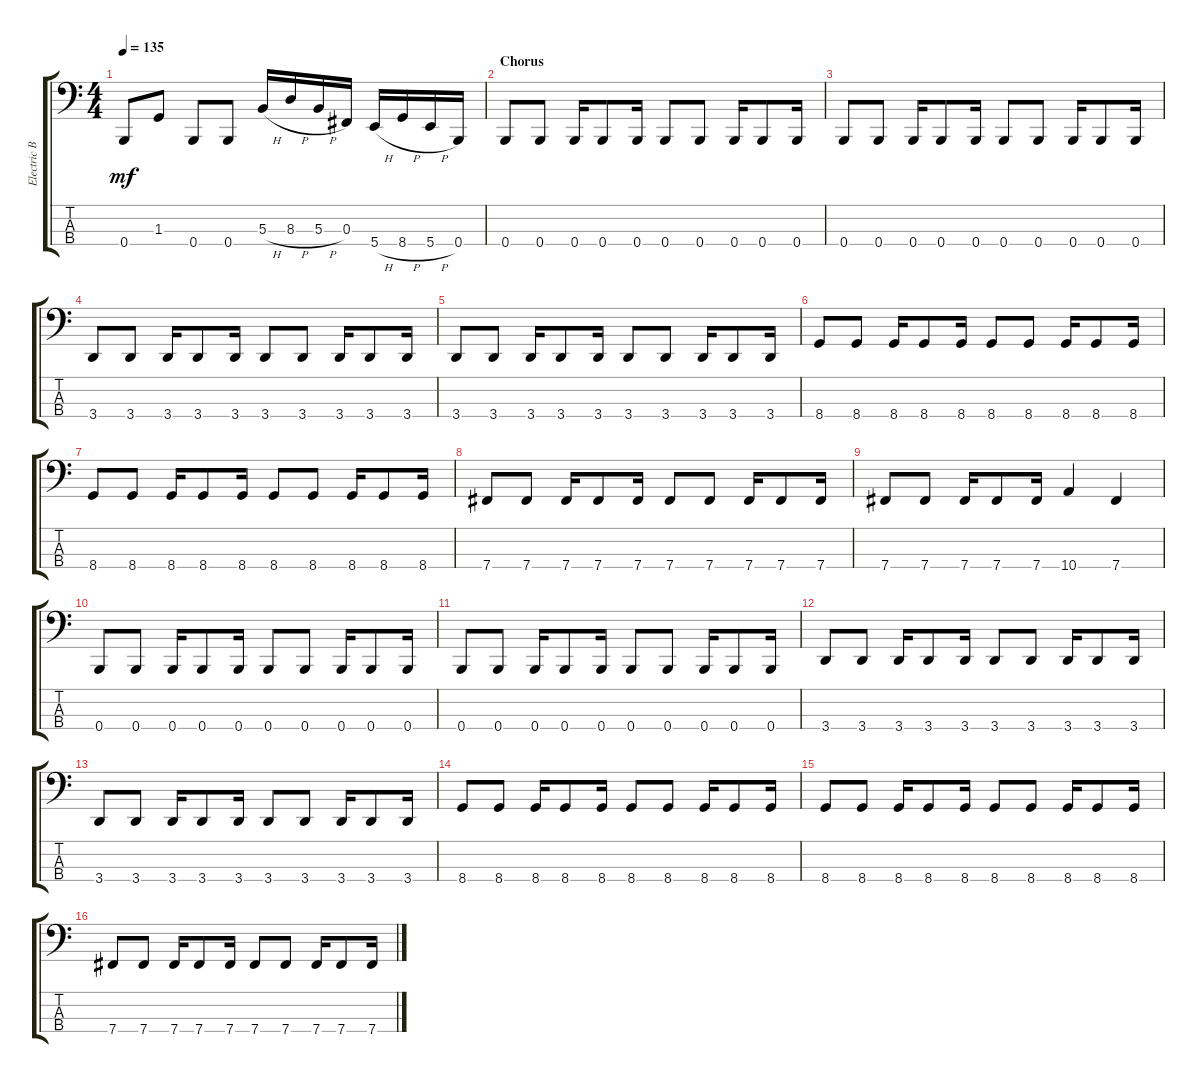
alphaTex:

\track ("Electric Bass" "Electric B") {instrument electricbassfinger}
\staff {score tabs}
\tuning (E2 B1 Gb1 B0) {hide}
\ts (4 4)
\tempo 135
\clef f4
\ks c
0.4.8{dy mf} 1.3.8 0.4.8 0.4.8 5.3{h}.16 8.3{h}.16 5.3{h}.16 0.3.16 5.4{h}.16 8.4{h}.16 5.4{h}.16 0.4.16 |
\section ("" "Chorus")
0.4.8 0.4.8 0.4.16 0.4.8 0.4.16 0.4.8 0.4.8 0.4.16 0.4.8 0.4.16 |
0.4.8 0.4.8 0.4.16 0.4.8 0.4.16 0.4.8 0.4.8 0.4.16 0.4.8 0.4.16 |
3.4.8 3.4.8 3.4.16 3.4.8 3.4.16 3.4.8 3.4.8 3.4.16 3.4.8 3.4.16 |
3.4.8 3.4.8 3.4.16 3.4.8 3.4.16 3.4.8 3.4.8 3.4.16 3.4.8 3.4.16 |
8.4.8 8.4.8 8.4.16 8.4.8 8.4.16 8.4.8 8.4.8 8.4.16 8.4.8 8.4.16 |
8.4.8 8.4.8 8.4.16 8.4.8 8.4.16 8.4.8 8.4.8 8.4.16 8.4.8 8.4.16 |
7.4.8 7.4.8 7.4.16 7.4.8 7.4.16 7.4.8 7.4.8 7.4.16 7.4.8 7.4.16 |
7.4.8 7.4.8 7.4.16 7.4.8 7.4.16 10.4.4 7.4.4 |
0.4.8 0.4.8 0.4.16 0.4.8 0.4.16 0.4.8 0.4.8 0.4.16 0.4.8 0.4.16 |
0.4.8 0.4.8 0.4.16 0.4.8 0.4.16 0.4.8 0.4.8 0.4.16 0.4.8 0.4.16 |
3.4.8 3.4.8 3.4.16 3.4.8 3.4.16 3.4.8 3.4.8 3.4.16 3.4.8 3.4.16 |
3.4.8 3.4.8 3.4.16 3.4.8 3.4.16 3.4.8 3.4.8 3.4.16 3.4.8 3.4.16 |
8.4.8 8.4.8 8.4.16 8.4.8 8.4.16 8.4.8 8.4.8 8.4.16 8.4.8 8.4.16 |
8.4.8 8.4.8 8.4.16 8.4.8 8.4.16 8.4.8 8.4.8 8.4.16 8.4.8 8.4.16 |
7.4.8 7.4.8 7.4.16 7.4.8 7.4.16 7.4.8 7.4.8 7.4.16 7.4.8 7.4.16
